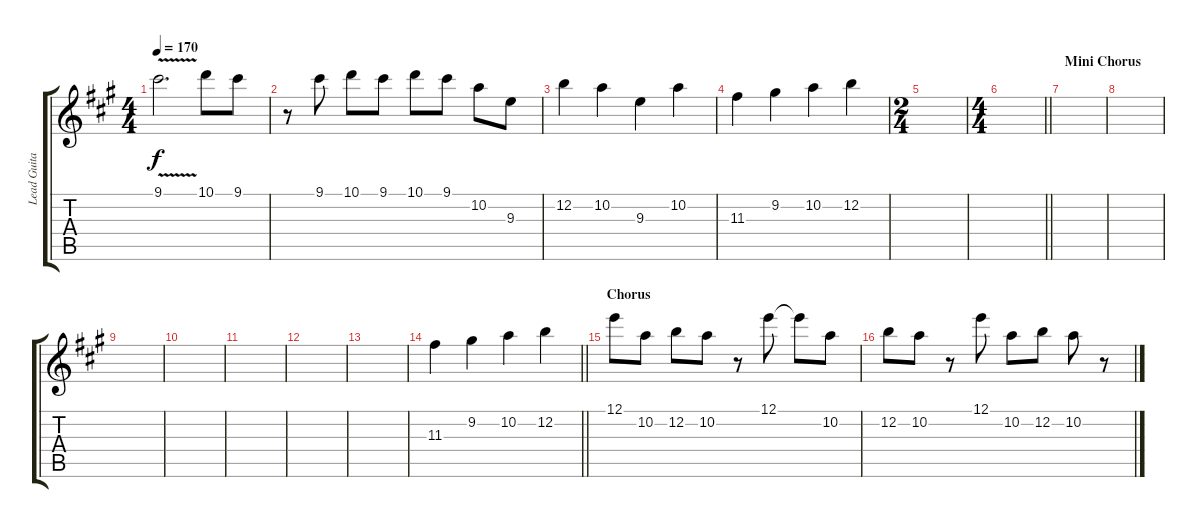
\track ("Lead Guitar" "Lead Guita") {instrument overdrivenguitar}
\staff {score tabs}
\tuning (E4 B3 G3 D3 A2 E2) {hide}
\ts (4 4)
\tempo 170
\clef g2
\ks a
9.1{v}.2{d dy f} 10.1.8 9.1.8 |
r.8 9.1.8 10.1.8 9.1.8 10.1.8 9.1.8 10.2.8 9.3.8 |
12.2.4 10.2.4 9.3.4 10.2.4 |
11.3.4 9.2.4 10.2.4 12.2.4 |
\ts (2 4)
|
\ts (4 4)
\barLineRight lightlight
|
\section ("" "Mini Chorus")
|
|
|
|
|
|
|
\barLineRight lightlight
11.3.4 9.2.4 10.2.4 12.2.4 |
\section ("" "Chorus")
12.1.8 10.2.8 12.2.8 10.2.8 r.8 12.1.8 12.1{t}.8 10.2.8 |
12.2.8 10.2.8 r.8 12.1.8 10.2.8 12.2.8 10.2.8 r.8
